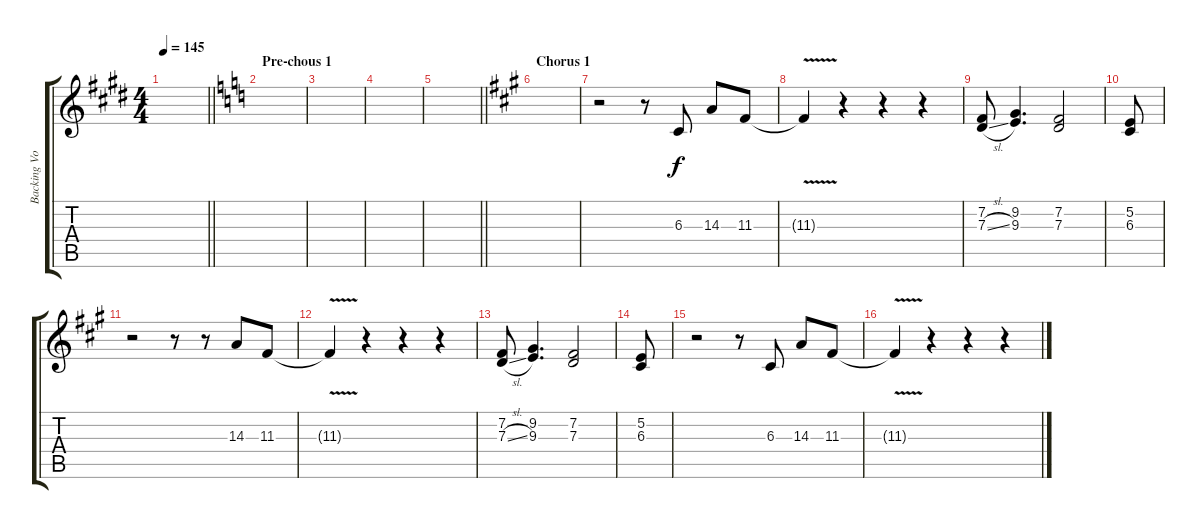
\track ("Backing Vocals" "Backing Vo") {instrument choiraahs}
\staff {score tabs}
\tuning (E4 B3 G3 D3 A2 E2) {hide}
\ts (4 4)
\tempo 145
\clef g2
\barLineRight lightlight
\ks e
|
\section ("" "Pre-chous 1")
\ks c
|
|
|
\barLineRight lightlight
|
\section ("" "Chorus 1")
\ks a
|
r.2 r.8 6.3.8 14.3.8 11.3.8 |
11.3{v t}.4 r.4 r.4 r.4 |
(7.2 7.3{sl}).8 (9.2 9.3).4{d} (7.2 7.3).2 |
(5.2 6.3).8 |
r.2 r.8 r.8 14.3.8 11.3.8 |
11.3{v t}.4 r.4 r.4 r.4 |
(7.2 7.3{sl}).8 (9.2 9.3).4{d} (7.2 7.3).2 |
(5.2 6.3).8 |
r.2 r.8 6.3.8 14.3.8 11.3.8 |
11.3{v t}.4 r.4 r.4 r.4
